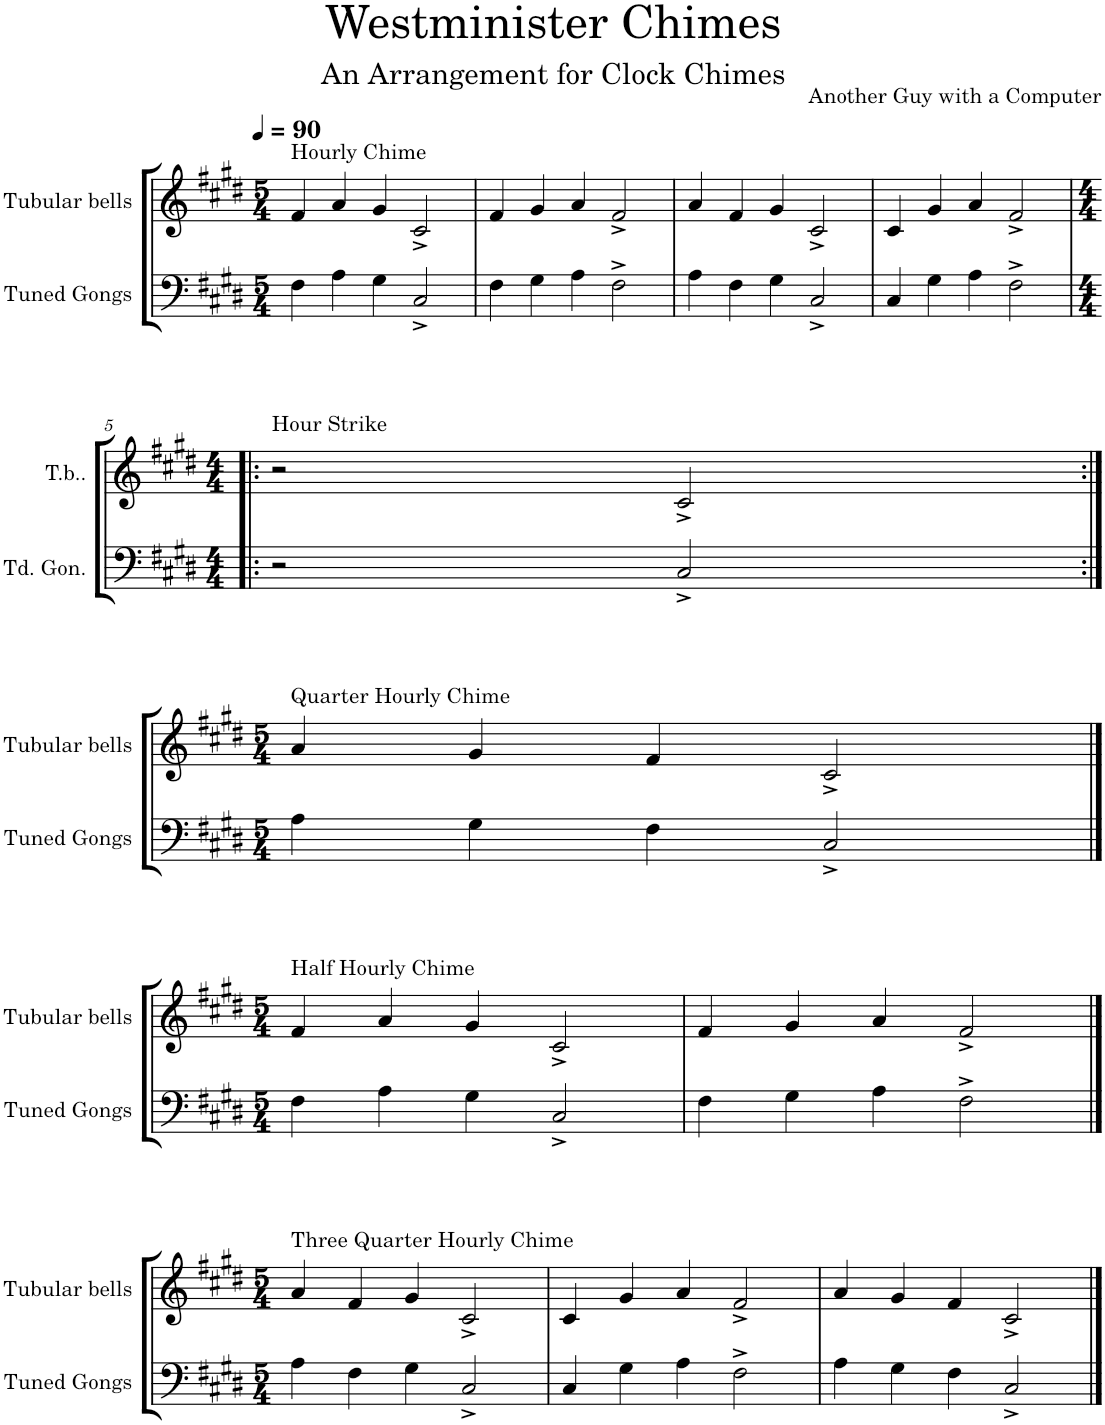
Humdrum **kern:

**kern	**kern
*part2	*part1
*staff2	*staff1
*I"Tuned Gongs	*I"Tubular bells
*I'Td. Gon.	*I'T.b..
*clefF4	*clefG2
*k[f#c#g#d#]	*k[f#c#g#d#]
*M5/4	*M5/4
*MM90	*MM90
=1	=1
!	!LO:TX:a:t=Hourly Chime
4F#\	4f#/
4A\	4a/
4G#\	4g#/
2C#^/	2c#^/
=2	=2
4F#\	4f#/
4G#\	4g#/
4A\	4a/
2F#^\	2f#^/
=3	=3
4A\	4a/
4F#\	4f#/
4G#\	4g#/
2C#^/	2c#^/
=4	=4
4C#/	4c#/
4G#\	4g#/
4A\	4a/
2F#^\	2f#^/
!!LO:LB:g=z
=5!|:	=5!|:
*M4/4	*M4/4
!	!LO:TX:a:t=Hour Strike
2r	2r
2C#^/	2c#^/
!!LO:LB:g=z
=1:|!	=1:|!
*M5/4	*M5/4
!	!LO:TX:a:t=Quarter Hourly Chime
4A\	4a/
4G#\	4g#/
4F#\	4f#/
2C#^/	2c#^/
!!LO:LB:g=z
==1	==1
*M5/4	*M5/4
!	!LO:TX:a:t=Half Hourly Chime
4F#\	4f#/
4A\	4a/
4G#\	4g#/
2C#^/	2c#^/
=2	=2
4F#\	4f#/
4G#\	4g#/
4A\	4a/
2F#^\	2f#^/
!!LO:LB:g=z
==1	==1
*M5/4	*M5/4
!	!LO:TX:a:t=Three Quarter Hourly Chime
4A\	4a/
4F#\	4f#/
4G#\	4g#/
2C#^/	2c#^/
=2	=2
4C#/	4c#/
4G#\	4g#/
4A\	4a/
2F#^\	2f#^/
=3	=3
4A\	4a/
4G#\	4g#/
4F#\	4f#/
2C#^/	2c#^/
==	==
*-	*-
